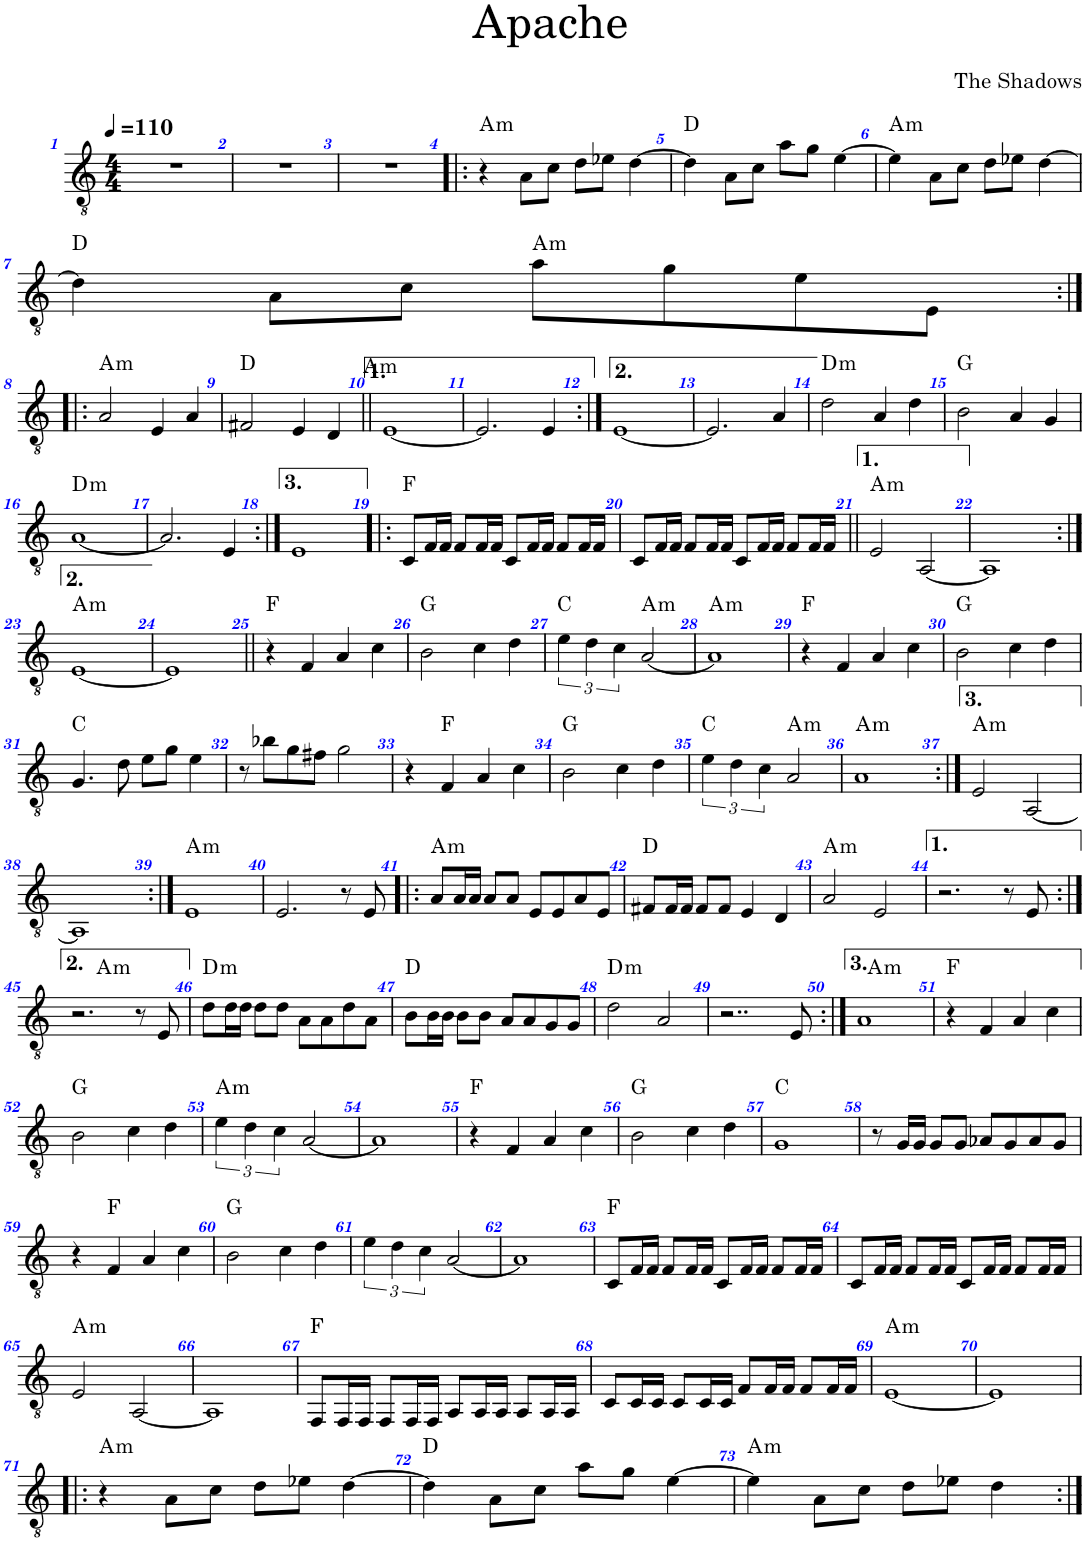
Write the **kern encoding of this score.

**kern	**kern	**kern	**kern	**kern	**kern	**harte
*part5	*part4	*part3	*part2	*part2	*part1	*part1
*staff6	*staff5	*staff4	*staff3	*staff2	*staff1	*
*I"Chitarra acustica	*I"Chitarra acustica	*I"Basso elettrico 5-corde	*I"Sintetizzatore archi, Apache	*	*I"Chitarra elettrica	*
*	*	*I'B. el.	*I'Sint.	*	*	*
*stria5	*stria5	*stria5	*stria5	*stria5	*	*
*clefGv2	*clefGv2	*clefF4	*clefG2	*clefG2	*clefGv2	*
*	*	*Trd7c12	*	*	*	*
*k[]	*k[]	*k[]	*k[]	*k[]	*k[]	*
*M4/4	*M4/4	*M4/4	*M4/4	*M4/4	*M4/4	*
*MM110	*MM110	*MM110	*MM110	*MM110	*MM110	*
=1	=1	=1	=1	=1	=1	=1
1r	1r	1r	1r	1r	1r	.
=2	=2	=2	=2	=2	=2	=2
1r	1r	1r	1r	1r	1r	.
=3	=3	=3	=3	=3	=3	=3
1r	1r	1r	1r	1r	1r	.
=4!|:	=4!|:	=4!|:	=4!|:	=4!|:	=4!|:	=4!|:
*^	*^	*	*	*^	*	*
*	*^	*	*	*	*	*	*	*	*
*	*	*^	*	*	*	*	*	*	*	*
!	!	!	!	!	!	!	!	!	!	!	!LO:H:kt=m
32r	64r	64r	1AA	1r	4r	8AA'/L	1A 1c 1e	[1a	2r	4r	A:min
.	128r	[32.E/KKL	.	.	.	.	.	.	.	.	.
.	[128A/KKKLL	.	.	.	.	.	.	.	.	.	.
[16.c [16.e	16.A/JJ_	.	.	.	.	.	.	.	.	.	.
.	.	8.E/J_	.	.	.	.	.	.	.	.	.
4.c_ 4.e_	4.A_	.	.	.	.	8AA'/J	.	.	.	.	.
.	.	2E_	.	.	8A\L	8AA'/L	.	.	.	8A\L	.
.	.	.	.	.	8c\J	8AA'/J	.	.	.	8c\J	.
4.c_ 4.e_	4.A_	.	.	.	[2d	8AA'/L	.	.	4r	8d\L	.
.	.	.	.	.	.	8AA'/J	.	.	.	8e-X\J	.
.	.	8.E]	.	.	.	8AA'/L	.	.	8r	[4d\	.
16c] 16e]	16A]	.	.	.	.	8AA'/J	.	.	16r	.	.
16r	16r	16r	.	.	.	.	.	.	[16D	.	.
=5	=5	=5	=5	=5	=5	=5	=5	=5	=5	=5	=5
*	*	*	*	*	*	*	*^	*	*	*	*
32r	32r	64r	1D	1r	4d]	8D'\L	1f#X	128r	1a_	1D]	4d\]	D:maj
.	.	.	.	.	.	.	.	[64.d/KKLL	.	.	.	.
.	.	[32.A/KKL	.	.	.	.	.	.	.	.	.	.
128r	[16.d	.	.	.	.	.	.	16.d/JJ_	.	.	.	.
[64.f#X\KKKL	.	.	.	.	.	.	.	.	.	.	.	.
8.f#\J_	.	8.A/J_	.	.	.	.	.	.	.	.	.	.
.	4.d_	.	.	.	.	8D'\J	.	4.d_	.	.	.	.
2f#_	.	2A_	.	.	8A\L	8D'\L	.	.	.	.	8A\L	.
.	.	.	.	.	8c\J	8D'\J	.	.	.	.	8c\J	.
.	4.d_	.	.	.	8a\L	8D'\L	.	4.d_	.	.	8a\L	.
.	.	.	.	.	8g\J	8D'\J	.	.	.	.	8g\J	.
8.f#]	.	8.A]	.	.	[4e	8D'\L	.	.	.	.	[4e\	.
.	16d]	.	.	.	.	8D'\J	.	16d]	.	.	.	.
16r	16r	16r	.	.	.	.	.	16r	.	.	.	.
=6	=6	=6	=6	=6	=6	=6	=6	=6	=6	=6	=6	=6
!	!	!	!	!	!	!	!	!	!	!	!	!LO:H:kt=m
*	*	*	*	*	*	*	*v	*v	*	*	*	*
32r	32r	64r	1AA	1r	4e]	8AA'/L	1A	1a_	1c 1e	4e\]	A:min
.	.	[32.E/KKL	.	.	.	.	.	.	.	.	.
[32A\KKL	[16.c	.	.	.	.	.	.	.	.	.	.
8.A_\ [8.e\J	.	8.E/J_	.	.	.	.	.	.	.	.	.
.	4.c_	.	.	.	.	8AA'/J	.	.	.	.	.
2A_ 2e_	.	2.E]	.	.	8A\L	8AA'/L	.	.	.	8A\L	.
.	.	.	.	.	8c\J	8AA'/J	.	.	.	8c\J	.
.	4.c_	.	.	.	[2d	8AA'/L	.	.	.	8d\L	.
.	.	.	.	.	.	8AA'/J	.	.	.	8e-X\J	.
8.A_/ 8.e]/L	.	.	.	.	.	8AA'/L	.	.	.	[4d\	.
.	16c]	.	.	.	.	8AA'/J	.	.	.	.	.
16A/Jk]	16r	.	.	.	.	.	.	.	.	.	.
*	*	*v	*v	*	*	*	*	*	*	*	*
!!LO:LB:g=z
=7	=7	=7	=7	=7	=7	=7	=7	=7	=7	=7
64r	64r	1D 1A	2r	4d]	8D'\L	1D 1f#X	1a]	1d	4d\]	D:maj
128r	[32.d\KKL	.	.	.	.	.	.	.	.	.
[128f#X\KKKLL	.	.	.	.	.	.	.	.	.	.
16.f#\JJ_	.	.	.	.	.	.	.	.	.	.
.	8.d\J_	.	.	.	.	.	.	.	.	.
4.f#_	.	.	.	.	8D'\J	.	.	.	.	.
.	2d_	.	.	8A\L	8D'\L	.	.	.	8A\L	.
.	.	.	.	8c\J	8D'\J	.	.	.	8c\J	.
!	!	!	!	!	!	!	!	!	!	!LO:H:kt=m
4.f#_	.	.	4r	8a\L	8D'\L	.	.	.	8a\L	A:min
.	.	.	.	8g\J	8D'\J	.	.	.	8g\	.
.	8.d]	.	4e	8r	8D'\L	.	.	.	8e\	.
16f#]	.	.	.	8E	8D'\J	.	.	.	8E\J	.
16r	16r	.	.	.	.	.	.	.	.	.
*	*v	*v	*	*	*	*	*v	*v	*	*
*	*	*v	*v	*	*	*	*	*
!!LO:LB:g=z
=8:|!|:	=8:|!|:	=8:|!|:	=8:|!|:	=8:|!|:	=8:|!|:	=8:|!|:	=8:|!|:
!	!	!	!	!	!	!	!LO:H:kt=m
64r	4E' 4A' 4c'	2A	4A	1A 1e	1c 1a	2A/	A:min
[32.e\KLL	.	.	.	.	.	.	.
16e\J]	.	.	.	.	.	.	.
16E\ 16A\ 16c\ 16e\L	.	.	.	.	.	.	.
16E\ 16A\ 16c\ 16e\JJ	.	.	.	.	.	.	.
8E/ 8A/ 8c/ 8e/L	4r	.	8r	.	.	.	.
[8E/ [8A/ [8c/ [8e/J	.	.	8A	.	.	.	.
8E] 8A] 8c] 8e]	2r	4E	4E	.	.	4E/	.
4E 4A 4c 4e	.	.	.	.	.	.	.
.	.	4A	4A	.	.	4A/	.
8E 8A 8c 8e	.	.	.	.	.	.	.
=9	=9	=9	=9	=9	=9	=9	=9
*	*	*	*	*	*^	*	*
64r	4A' 4d'	2F#X	2D	1D	1f#X 1a	128r	2F#X/	D:maj
.	.	.	.	.	.	[64.d/KKLL	.	.
[32.f#X\KLL	.	.	.	.	.	.	.	.
.	.	.	.	.	.	16.d/JJ_	.	.
16f#\J]	.	.	.	.	.	.	.	.
16A\ 16d\ 16f#\L	.	.	.	.	.	4.d_	.	.
16A\ 16d\ 16f#\JJ	.	.	.	.	.	.	.	.
8A\ 8d\ 8f#\L	4r	.	.	.	.	.	.	.
[8A\ [8d\ [8f#\J	.	.	.	.	.	.	.	.
8A] 8d] 8f#]	2r	4E	4c	.	.	2d]	4E/	.
4A 4d 4f#	.	.	.	.	.	.	.	.
.	.	4D	4B	.	.	.	4D/	.
8A 8d 8f#	.	.	.	.	.	.	.	.
*v	*v	*	*	*	*v	*v	*	*
=10||	=10||	=10||	=10||	=10||	=10||	=10||
!	!	!	!	!	!	!LO:H:kt=m
8E/ 8A/ 8c/ 8e/L	[1E	4.A	[1A [1c [1e	[1a	[1E	A:min
16E/ 16A/ 16c/ 16e/L	.	.	.	.	.	.
16E/ 16A/ 16c/ 16e/JJ	.	.	.	.	.	.
8E/ 8A/ 8c/ 8e/L	.	.	.	.	.	.
[8E/ [8A/ [8c/ [8e/J	.	8A	.	.	.	.
8E] 8A] 8c] 8e]	.	4E	.	.	.	.
4E 4A 4c 4e	.	.	.	.	.	.
.	.	4C	.	.	.	.
8E 8A 8c 8e	.	.	.	.	.	.
=11	=11	=11	=11	=11	=11	=11
8E/ 8A/ 8c/ 8e/L	2.E]	2AA	1A] 1c] 1e]	1a]	2.E/]	.
16E/ 16A/ 16c/ 16e/L	.	.	.	.	.	.
16E/ 16A/ 16c/ 16e/JJ	.	.	.	.	.	.
8E/ 8A/ 8c/ 8e/L	.	.	.	.	.	.
[8E/ [8A/ [8c/ [8e/J	.	.	.	.	.	.
8E] 8A] 8c] 8e]	.	4C	.	.	.	.
4E 4A 4c 4e	.	.	.	.	.	.
.	4E	4E	.	.	4E/	.
8E 8A 8c 8e	.	.	.	.	.	.
=12:|!	=12:|!	=12:|!	=12:|!	=12:|!	=12:|!	=12:|!
8A\ 8c\ 8e\L	[1E	4.A	[1A [1c [1e	[1a	[1E	.
16A\ 16c\ 16e\L	.	.	.	.	.	.
16A\ 16c\ 16e\JJ	.	.	.	.	.	.
8A\ 8c\ 8e\L	.	.	.	.	.	.
[8A\ [8c\ [8e\J	.	8A	.	.	.	.
8A] 8c] 8e]	.	4E	.	.	.	.
4A 4c 4e	.	.	.	.	.	.
.	.	4C	.	.	.	.
8A 8c 8e	.	.	.	.	.	.
=13	=13	=13	=13	=13	=13	=13
8A\ 8c\ 8e\L	2.E]	2AA	1A] 1c] 1e]	1a]	2.E/]	.
16A\ 16c\ 16e\L	.	.	.	.	.	.
16A\ 16c\ 16e\JJ	.	.	.	.	.	.
8A\ 8c\ 8e\L	.	.	.	.	.	.
[8A\ [8c\ [8e\J	.	.	.	.	.	.
8A] 8c] 8e]	.	4C	.	.	.	.
4A 4c 4e	.	.	.	.	.	.
.	4A	4E	.	.	4A/	.
8A 8c 8e	.	.	.	.	.	.
=14	=14	=14	=14	=14	=14	=14
!	!	!	!	!	!	!LO:H:kt=m
8A\ 8d\ 8f\L	2d	4.D	1d 1f	1a	2d\	D:min
16A\ 16d\ 16f\L	.	.	.	.	.	.
16A\ 16d\ 16f\JJ	.	.	.	.	.	.
8A\ 8d\ 8f\L	.	.	.	.	.	.
[8A\ [8d\ [8f\J	.	8D	.	.	.	.
8A] 8d] 8f]	4A	4F	.	.	4A/	.
4A 4d 4f	.	.	.	.	.	.
.	4d	4E	.	.	4d\	.
8A 8d 8f	.	.	.	.	.	.
=15	=15	=15	=15	=15	=15	=15
*^	*	*	*	*	*	*
8B\ 8d\ 8g\L	4r	2B	2GG	1G	1g 1b	2B\	G:maj
16B\ 16d\ 16g\L	.	.	.	.	.	.	.
16B\ 16d\ 16g\JJ	.	.	.	.	.	.	.
8B\ 8d\ 8g\L	8r	.	.	.	.	.	.
[8g\J	[8B [8d	.	.	.	.	.	.
8g]	16B] 16d]	4A	4C	.	.	4A/	.
.	16r	.	.	.	.	.	.
4B 4d 4g	8r	.	.	.	.	.	.
.	4r	4G	4BB	.	.	4G/	.
8B 8d 8g	.	.	.	.	.	.	.
*v	*v	*	*	*	*	*	*
!!LO:LB:g=z
=16	=16	=16	=16	=16	=16	=16
!	!	!	!	!	!	!LO:H:kt=m
8A\ 8d\ 8f\L	[1A	4D	[1D [1a	[1d [1f	[1A	D:min
16A\ 16d\ 16f\L	.	.	.	.	.	.
16A\ 16d\ 16f\JJ	.	.	.	.	.	.
8A\ 8d\ 8f\L	.	8r	.	.	.	.
[8A\ [8d\ [8f\J	.	8D	.	.	.	.
8A] 8d] 8f]	.	4F	.	.	.	.
4A 4d 4f	.	.	.	.	.	.
.	.	4E	.	.	.	.
8A 8d 8f	.	.	.	.	.	.
=17	=17	=17	=17	=17	=17	=17
8A\ 8d\ 8f\L	2.A]	2D	1D] 1a]	1d] 1f]	2.A/]	.
16A\ 16d\ 16f\L	.	.	.	.	.	.
16A\ 16d\ 16f\JJ	.	.	.	.	.	.
8A\ 8d\ 8f\L	.	.	.	.	.	.
[8A\ [8d\ [8f\J	.	.	.	.	.	.
8A] 8d] 8f]	.	4F	.	.	.	.
4A 4d 4f	.	.	.	.	.	.
.	4E	4E	.	.	4E/	.
8A 8d 8f	.	.	.	.	.	.
=18:|!	=18:|!	=18:|!	=18:|!	=18:|!	=18:|!	=18:|!
*	*	*	*	*^	*	*
8A\ 8c\ 8e\L	1E	2AA	1A	1e 1a	1c	1E	.
16A\ 16c\ 16e\L	.	.	.	.	.	.	.
16A\ 16c\ 16e\JJ	.	.	.	.	.	.	.
8A\ 8c\ 8e\L	.	.	.	.	.	.	.
[8A\ [8c\ [8e\J	.	.	.	.	.	.	.
8A] 8c] 8e]	.	4C	.	.	.	.	.
4A 4c 4e	.	.	.	.	.	.	.
.	.	4E	.	.	.	.	.
8A 8c 8e	.	.	.	.	.	.	.
*	*	*	*	*v	*v	*	*
=19!|:	=19!|:	=19!|:	=19!|:	=19!|:	=19!|:	=19!|:
*	*^	*	*	*	*	*
8F\ 8A\ 8c\ 8f\L	8r	4C	4C	[1A [1c	[1f	8C/L	F:maj
16F\ 16A\ 16c\ 16f\L	16F'/LL	.	.	.	.	16F/L	.
16F\ 16A\ 16c\ 16f\JJ	16F'/JJ	.	.	.	.	16F/JJ	.
8F\ 8A\ 8c\ 8f\L	8F'/L	4r	4F	.	.	8F/L	.
16F\ 16A\ 16c\ 16f\L	16F/L	.	.	.	.	16F/L	.
16F\ 16A\ 16c\ 16f\JJ	16F/JJ	.	.	.	.	16F/JJ	.
8F\ 8A\ 8c\ 8f\L	8r	2C	4C	.	.	8C/L	.
16F\ 16A\ 16c\ 16f\L	16F'/LL	.	.	.	.	16F/L	.
16F\ 16A\ 16c\ 16f\JJ	16F'/JJ	.	.	.	.	16F/JJ	.
8F\ 8A\ 8c\ 8f\L	8F'/L	.	4F	.	.	8F/L	.
16F\ 16A\ 16c\ 16f\L	16F'/L	.	.	.	.	16F/L	.
16F\ 16A\ 16c\ 16f\JJ	16F/JJ	.	.	.	.	16F/JJ	.
=20	=20	=20	=20	=20	=20	=20	=20
8F\ 8A\ 8c\ 8f\L	8r	2C	4C	1A] 1c]	1f]	8C/L	.
16F\ 16A\ 16c\ 16f\L	16F'/LL	.	.	.	.	16F/L	.
16F\ 16A\ 16c\ 16f\JJ	16F'/JJ	.	.	.	.	16F/JJ	.
8F\ 8A\ 8c\ 8f\L	8F'/L	.	4F	.	.	8F/L	.
16F\ 16A\ 16c\ 16f\L	16F'/L	.	.	.	.	16F/L	.
16F\ 16A\ 16c\ 16f\JJ	16F'/JJ	.	.	.	.	16F/JJ	.
8F\ 8A\ 8c\ 8f\L	8r	4C	4C	.	.	8C/L	.
16F\ 16A\ 16c\ 16f\L	16F'/LL	.	.	.	.	16F/L	.
16F\ 16A\ 16c\ 16f\JJ	16F'/JJ	.	.	.	.	16F/JJ	.
8F\ 8A\ 8c\ 8f\L	8F'/L	4r	4F	.	.	8F/L	.
8F\ 8A\ 8c\ 8f\J	8F'/J	.	.	.	.	16F/L	.
.	.	.	.	.	.	16F/JJ	.
*	*v	*v	*	*	*	*	*
=21||	=21||	=21||	=21||	=21||	=21||	=21||
*Xbrackettup	*	*	*	*	*	*
*^	*	*	*	*	*	*
*	*^	*	*	*	*	*	*
!	!	!	!	!	!	!	!	!LO:H:kt=m
[20E/LL	4r	2AA	[1E	2AA	[1c	[1A [1e	2E/	A:min
20E_/ [20A/	.	.	.	.	.	.	.	.
20E_/ 20A_/ [20c/J	.	.	.	.	.	.	.	.
10.E_/ 10.A_/ 10.c_/ 10.e/J	.	.	.	.	.	.	.	.
.	8r	.	.	.	.	.	.	.
[20AA/ 20E]/ 20A]/ 20c]/LL	.	.	.	.	.	.	.	.
20AA_/ [20E/J	.	.	.	.	.	.	.	.
.	[8A	.	.	.	.	.	.	.
20AA_/ 20E_/ [20c/L	.	.	.	.	.	.	.	.
20AA_/ 20E_/ 20c_/ [20e/JJ	.	.	.	.	.	.	.	.
8AA_/ 8E]/ 8c_/ 8e_/L	8.A]	8r	.	2A	.	.	[2AA/	.
8AA]/ 8c]/ 8e]/J	.	4.AA 4.E	.	.	.	.	.	.
.	16r	.	.	.	.	.	.	.
4A 4e	4r	.	.	.	.	.	.	.
=22	=22	=22	=22	=22	=22	=22	=22	=22
*	*	*^	*	*	*	*	*	*
4r	6A' 6c' 6e'	8r	2AA 2E	1E]	4AA	1c]	1A] 1e]	1AA]	.
.	.	4A 4c 4e	.	.	.	.	.	.	.
.	6r	.	.	.	.	.	.	.	.
8r	.	.	.	.	4C	.	.	.	.
.	[6A	.	.	.	.	.	.	.	.
[8c	.	64r	.	.	.	.	.	.	.
.	.	[32.e\KLL	.	.	.	.	.	.	.
.	.	16e\JJ_	.	.	.	.	.	.	.
4.c]	4.A]	4e_	8r	.	4E	.	.	.	.
.	.	.	4.AA	.	.	.	.	.	.
.	.	[8.E/ 8.e]/L	.	.	4A	.	.	.	.
8r	8A 8c	.	.	.	.	.	.	.	.
.	.	16E/Jk]	.	.	.	.	.	.	.
*	*	*v	*v	*	*	*	*	*	*
!!LO:LB:g=z
=23:|!	=23:|!	=23:|!	=23:|!	=23:|!	=23:|!	=23:|!	=23:|!	=23:|!
!	!	!	!	!	!	!	!	!LO:H:kt=m
[20E/LL	4r	2AA	[1E	2AA	[1A [1c	[1e	[1E	A:min
20E_/ [20A/	.	.	.	.	.	.	.	.
20E_/ 20A_/ [20c/J	.	.	.	.	.	.	.	.
10.E_/ 10.A_/ 10.c_/ 10.e/J	.	.	.	.	.	.	.	.
.	8r	.	.	.	.	.	.	.
[20AA/ 20E]/ 20A]/ 20c]/LL	.	.	.	.	.	.	.	.
20AA_/ [20E/J	.	.	.	.	.	.	.	.
.	[8A	.	.	.	.	.	.	.
20AA_/ 20E_/ [20c/L	.	.	.	.	.	.	.	.
20AA_/ 20E_/ 20c_/ [20e/JJ	.	.	.	.	.	.	.	.
8AA_/ 8E]/ 8c_/ 8e_/L	8.A]	8r	.	2A	.	.	.	.
8AA]/ 8c]/ 8e]/J	.	4.AA 4.E	.	.	.	.	.	.
.	16r	.	.	.	.	.	.	.
4A 4e	4r	.	.	.	.	.	.	.
=24	=24	=24	=24	=24	=24	=24	=24	=24
*	*	*^	*	*	*	*	*	*
6A' 6c' 6e'	4r	8r	2AA 2E	1E]	4AA	1A] 1c]	1e]	1E]	.
.	.	4A 4c 4e	.	.	.	.	.	.	.
6r	.	.	.	.	.	.	.	.	.
.	8r	.	.	.	4C	.	.	.	.
[6A	.	.	.	.	.	.	.	.	.
.	[8c	64r	.	.	.	.	.	.	.
.	.	[32.e\KLL	.	.	.	.	.	.	.
.	.	16e\JJ_	.	.	.	.	.	.	.
2A]	4.c_	8e_	2r	.	4E	.	.	.	.
.	.	[4AA 4e_	.	.	.	.	.	.	.
.	.	.	.	.	4A	.	.	.	.
.	16c]	16AA_/ 16e]/LL	.	.	.	.	.	.	.
.	16r	16AA/JJ]	.	.	.	.	.	.	.
*	*	*v	*v	*	*	*	*	*	*
=25||	=25||	=25||	=25||	=25||	=25||	=25||	=25||	=25||
4r	16A\ 16c\ 16f\KL	4r	4r	4.FF	1FF 1A	1c 1f	4r	F:maj
.	8A\ 8c\ 8f\	.	.	.	.	.	.	.
.	16A\ 16c\ 16f\Jk	.	.	.	.	.	.	.
8.c'\ 8.f'\L	6A	8r	4F	.	.	.	4F/	.
.	.	[8A	.	8FF	.	.	.	.
.	[12c	.	.	.	.	.	.	.
[16f\Jk	.	.	.	.	.	.	.	.
4f]	4c]	8A]	4A	4AA	.	.	4A/	.
.	.	8r	.	.	.	.	.	.
4r	4A 4c 4f	4r	4c	4C	.	.	4c\	.
=26	=26	=26	=26	=26	=26	=26	=26	=26
*	*	*	*	*	*	*^	*	*
10B' 10d' 10g'	16r	4r	2B	4.GG	1GG 1B	[1g	1d	2B\	G:maj
.	8.B' 8.d' 8.g'	.	.	.	.	.	.	.	.
10r	.	.	.	.	.	.	.	.	.
20B 20d 20g	.	.	.	.	.	.	.	.	.
20r	8.B'\ 8.d'\ 8.g'\L	8r	.	.	.	.	.	.	.
10r	.	.	.	.	.	.	.	.	.
.	.	[8B	.	8GG	.	.	.	.	.
[10d	.	.	.	.	.	.	.	.	.
.	[16g\Jk	.	.	.	.	.	.	.	.
8d]	4g]	8B]	4c	4BB	.	.	.	4c\	.
8r	.	8r	.	.	.	.	.	.	.
4B 4d 4g	4r	4r	4d	4D	.	.	.	4d\	.
=27	=27	=27	=27	=27	=27	=27	=27	=27	=27
*	*	*^	*^	*	*	*	*	*	*
*	*	*	*	*	*^	*	*	*	*	*	*
4c' 4e'	128r	6r	2G	[1e	8r	4r	4.C	2C	2g]	2c 2e	6e\	C:maj
.	[64.C/KKLL	.	.	.	.	.	.	.	.	.	.	.
.	16.C/JJ]	.	.	.	.	.	.	.	.	.	.	.
.	16r	.	.	.	16r	.	.	.	.	.	.	.
.	.	[24C/LL	.	.	.	.	.	.	.	.	6d\	.
.	[16e	.	.	.	[16d	.	.	.	.	.	.	.
.	.	24C_/ [24c/JJ	.	.	.	.	.	.	.	.	.	.
4r	8e]	8C]/ 8c]/L	.	.	8d]	8r	.	.	.	.	.	.
.	.	.	.	.	.	.	.	.	.	.	6c\	.
.	8r	8C'/ 8G'/ 8c'/ 8e'/J	.	.	8r	[8c	8C	.	.	.	.	.
!	!	!	!	!	!	!	!	!	!	!	!	!LO:H:kt=m
2r	4e	2AA 2A 2c	2r	.	16r	2c_	4AA	[2AA	2r	[2A [2c [2e	[2A/	A:min
.	.	.	.	.	[8.A	.	.	.	.	.	.	.
.	4r	.	.	.	4A_	.	4E	.	.	.	.	.
*	*v	*v	*v	*	*	*	*	*	*	*	*	*
=28	=28	=28	=28	=28	=28	=28	=28	=28	=28	=28
!	!	!	!	!	!	!	!	!	!	!LO:H:kt=m
4A' 4e'	7AA/ 7c/L	1e]	1A]	1c]	4.AA	1AA]	1r	1A] 1c] 1e]	1A]	A:min
.	[28A/LL	.	.	.	.	.	.	.	.	.
.	[28AA/ 28A_/J	.	.	.	.	.	.	.	.	.
.	14AA_/ 14A_/ [14c/JJ	.	.	.	.	.	.	.	.	.
4r	.	.	.	.	.	.	.	.	.	.
.	14AA_/ 14A]/ 14c]/ 14e/LL	.	.	.	.	.	.	.	.	.
.	28AA]/ [28A/ [28c/ [28e/Jk	.	.	.	.	.	.	.	.	.
.	.	.	.	.	8AA	.	.	.	.	.
.	14A_/ 14c_/ 14e_/L	.	.	.	.	.	.	.	.	.
.	[28AA/ 28A_/ 28c_/ 28e_/JJk	.	.	.	.	.	.	.	.	.
4r	8AA]/ 8A]/ 8c]/ 8e]/L	.	.	.	4C	.	.	.	.	.
.	8AA/J	.	.	.	.	.	.	.	.	.
4c 4e	8A/L	.	.	.	4E	.	.	.	.	.
.	8AA/J	.	.	.	.	.	.	.	.	.
*	*	*v	*v	*v	*	*	*v	*v	*	*
=29	=29	=29	=29	=29	=29	=29	=29
*	*^	*	*	*	*	*	*
4r	16A\ 16c\ 16f\KL	4r	4r	4.FF	1FF	1A 1c 1f	4r	F:maj
.	8A\ 8c\ 8f\	.	.	.	.	.	.	.
.	16A\ 16c\ 16f\Jk	.	.	.	.	.	.	.
8.c'\ 8.f'\L	6A	8r	4F	.	.	.	4F/	.
.	.	[8A	.	8FF	.	.	.	.
.	[12c	.	.	.	.	.	.	.
[16f\Jk	.	.	.	.	.	.	.	.
4f]	4c]	8.A]	4A	4AA	.	.	4A/	.
.	.	16r	.	.	.	.	.	.
4r	4A 4c 4f	4r	4c	4C	.	.	4c\	.
*	*v	*v	*	*	*	*	*	*
=30	=30	=30	=30	=30	=30	=30	=30
*	*	*	*	*	*^	*	*
16B\ 16d\ 16g\KL	4r	2B	4.GG	1GG	[1g	1B 1d	2B\	G:maj
8B\ 8d\ 8g\	.	.	.	.	.	.	.	.
16B\ 16d\ 16g\Jk	.	.	.	.	.	.	.	.
6B	8d\ 8g\L	.	.	.	.	.	.	.
.	[8B\J	.	8GG	.	.	.	.	.
[24d\LL	.	.	.	.	.	.	.	.
24d_\ [24g\JJ	.	.	.	.	.	.	.	.
8d]\ 8g_\L	8B]	4c	4BB	.	.	.	4c\	.
8g\J]	8r	.	.	.	.	.	.	.
4B 4d 4g	4r	4d	4D	.	.	.	4d\	.
!!LO:LB:g=z
=31	=31	=31	=31	=31	=31	=31	=31	=31
*	*^	*^	*	*	*	*	*	*
4r	16G\ 16c\ 16e\KL	4r	2r	4.G	4.GG	1C	1g]	1c 1e	4.G/	C:maj
.	8G\ 8c\ 8e\	.	.	.	.	.	.	.	.	.
.	16G\ 16c\ 16e\Jk	.	.	.	.	.	.	.	.	.
8.c'\ 8.e'\L	6G	8r	.	.	.	.	.	.	.	.
.	.	[8G	.	[8d	8C	.	.	.	8d\	.
.	[12c	.	.	.	.	.	.	.	.	.
[16e\Jk	.	.	.	.	.	.	.	.	.	.
4e]	4c]	8G]	8r	8d]	4G	.	.	.	8e\L	.
.	.	8r	4.f	8r	.	.	.	.	8g\J	.
4r	4G 4c 4e	4r	.	4d	4E	.	.	.	4e\	.
*	*v	*v	*	*	*	*	*v	*v	*	*
=32	=32	=32	=32	=32	=32	=32	=32	=32
16G\ 16B-X\ 16e\KL	4r	4r	8r	4C	1C	1B-X 1e 1g	8r	.
8G\ 8B-\ 8e\	.	.	.	.	.	.	.	.
.	.	.	4.f'	.	.	.	8b-X\L	.
16G\ 16B-\ 16e\Jk	.	.	.	.	.	.	.	.
6G	8B-/ 8e/L	8r	.	8r	.	.	8g\	.
.	[8G/J	[8g#X	.	8C	.	.	8f#X\J	.
[24B-\LL	.	.	.	.	.	.	.	.
24B-_\ [24e\JJ	.	.	.	.	.	.	.	.
4B-] 4e]	8G]	4g#]	4f	4E	.	.	2g\	.
.	8r	.	.	.	.	.	.	.
4G 4B- 4e	4r	4r	4r	4G	.	.	.	.
*	*	*v	*v	*	*	*	*	*
=33	=33	=33	=33	=33	=33	=33	=33
*	*^	*	*	*	*	*	*
4r	16A\ 16c\ 16f\KL	4r	4r	4.FF	1FF 1c	[2.A [2.f	4r	.
.	8A\ 8c\ 8f\	.	.	.	.	.	.	.
.	16A\ 16c\ 16f\Jk	.	.	.	.	.	.	.
8.c'\ 8.f'\L	6A	8r	4F	.	.	.	4F/	F:maj
.	.	[8A	.	8FF	.	.	.	.
.	[12c	.	.	.	.	.	.	.
[16f\Jk	.	.	.	.	.	.	.	.
4f]	4c]	8A]	4A	4AA	.	.	4A/	.
.	.	8r	.	.	.	.	.	.
4r	4A 4c 4f	4r	4c	4C	.	8.A]/ 8.f]/L	4c\	.
.	.	.	.	.	.	[16GG/ [16d/Jk	.	.
=34	=34	=34	=34	=34	=34	=34	=34	=34
*	*	*	*	*	*^	*	*	*
10B' 10d' 10g'	16r	4r	2B	4.GG	[1g	1B	1GG] 1d]	2B\	G:maj
.	8.B' 8.d' 8.g'	.	.	.	.	.	.	.	.
10r	.	.	.	.	.	.	.	.	.
20B 20d 20g	.	.	.	.	.	.	.	.	.
20r	8.B'\ 8.d'\ 8.g'\L	8r	.	.	.	.	.	.	.
10r	.	.	.	.	.	.	.	.	.
.	.	[8B	.	8GG	.	.	.	.	.
[10d	.	.	.	.	.	.	.	.	.
.	[16g\Jk	.	.	.	.	.	.	.	.
8d]	4g]	8B]	4c	4BB	.	.	.	4c\	.
8r	.	8r	.	.	.	.	.	.	.
4B 4d 4g	4r	4r	4d	4D	.	.	.	4d\	.
=35	=35	=35	=35	=35	=35	=35	=35	=35	=35
*	*	*	*^	*	*	*	*	*	*
*	*	*	*	*^	*	*	*	*	*	*
4c' 4e'	6G	128r	[1e	8r	4r	4.C	2g]	2C	2c 2e	6e\	C:maj
.	.	[64.C/KKLL	.	.	.	.	.	.	.	.	.
.	.	16.C/JJ]	.	.	.	.	.	.	.	.	.
.	.	16r	.	16r	.	.	.	.	.	.	.
.	[24C/LL	.	.	.	.	.	.	.	.	6d\	.
.	.	[16e	.	[16d	.	.	.	.	.	.	.
.	24C_/ [24c/JJ	.	.	.	.	.	.	.	.	.	.
4r	8C]/ 8c]/L	8e]	.	8d]	8r	.	.	.	.	.	.
.	.	.	.	.	.	.	.	.	.	6c\	.
.	8C/ 8G/ 8c/ 8e/J	8r	.	8r	[8c	8C	.	.	.	.	.
*	*	*	*	*	*	*	*	*	*clefG2	*	*
!	!	!	!	!	!	!	!	!	!	!	!LO:H:kt=m
2r	2AA 2A 2c 2e	2r	.	16r	2c_	4AA	2r	[2AA	[2A [2c [2e	2A/	A:min
.	.	.	.	[8.A	.	.	.	.	.	.	.
.	.	.	.	4A_	.	4E	.	.	.	.	.
*	*v	*v	*	*	*	*	*	*	*	*	*
=36	=36	=36	=36	=36	=36	=36	=36	=36	=36	=36
!	!	!	!	!	!	!	!	!	!	!LO:H:kt=m
2r	7AA/ 7A/ 7c/ 7e/L	1e]	1A]	1c]	4.AA	1r	1AA]	1A] 1c] 1e]	1A	A:min
.	[28A/LL	.	.	.	.	.	.	.	.	.
.	[28AA/ 28A_/J	.	.	.	.	.	.	.	.	.
.	14AA_/ 14A_/ [14c/JJ	.	.	.	.	.	.	.	.	.
.	14AA_/ 14A]/ 14c]/ 14e/LL	.	.	.	.	.	.	.	.	.
.	28AA]/ [28A/ [28c/ [28e/Jk	.	.	.	.	.	.	.	.	.
.	.	.	.	.	8AA	.	.	.	.	.
.	14A_/ 14c_/ 14e_/L	.	.	.	.	.	.	.	.	.
.	[28AA/ 28A_/ 28c_/ 28e_/JJk	.	.	.	.	.	.	.	.	.
4r	8AA]/ 8A]/ 8c]/ 8e]/L	.	.	.	4C	.	.	.	.	.
.	8AA/J	.	.	.	.	.	.	.	.	.
4A 4c 4e	8r	.	.	.	4E	.	.	.	.	.
.	8AA	.	.	.	.	.	.	.	.	.
*	*	*v	*v	*v	*	*v	*v	*	*	*
=37:|!	=37:|!	=37:|!	=37:|!	=37:|!	=37:|!	=37:|!	=37:|!
*	*^	*	*	*	*	*	*
!	!	!	!	!	!	!	!	!LO:H:kt=m
[20E/LL	4r	2AA	[1E	2AA	[1c	[1A [1e	2E/	A:min
20E_/ [20A/	.	.	.	.	.	.	.	.
20E_/ 20A_/ [20c/J	.	.	.	.	.	.	.	.
10.E_/ 10.A_/ 10.c_/ 10.e/J	.	.	.	.	.	.	.	.
.	8r	.	.	.	.	.	.	.
[20AA/ 20E]/ 20A]/ 20c]/LL	.	.	.	.	.	.	.	.
20AA_/ [20E/J	.	.	.	.	.	.	.	.
.	[8A	.	.	.	.	.	.	.
20AA_/ 20E_/ [20c/L	.	.	.	.	.	.	.	.
20AA_/ 20E_/ 20c_/ [20e/JJ	.	.	.	.	.	.	.	.
8AA_/ 8E]/ 8c_/ 8e_/L	8.A]	8r	.	2A	.	.	[2AA/	.
8AA]/ 8c]/ 8e]/J	.	4.AA 4.E	.	.	.	.	.	.
.	16r	.	.	.	.	.	.	.
4A 4e	4r	.	.	.	.	.	.	.
!!LO:LB:g=z
=38	=38	=38	=38	=38	=38	=38	=38	=38
*	*	*^	*	*	*	*	*	*
4r	6A' 6c' 6e'	8r	2AA 2E	1E]	4AA	1c]	1A] 1e]	1AA]	.
.	.	4A 4c 4e	.	.	.	.	.	.	.
.	6r	.	.	.	.	.	.	.	.
8r	.	.	.	.	4C	.	.	.	.
.	[6A	.	.	.	.	.	.	.	.
[8c	.	64r	.	.	.	.	.	.	.
.	.	[32.e\KLL	.	.	.	.	.	.	.
.	.	16e\JJ_	.	.	.	.	.	.	.
4c]	4A]	8e_	4r	.	4E	.	.	.	.
.	.	[4AA 4e_	.	.	.	.	.	.	.
4r	8r	.	4E	.	4A	.	.	.	.
.	8A 8c	16AA_/ 16e]/LL	.	.	.	.	.	.	.
.	.	16AA/JJ]	.	.	.	.	.	.	.
*	*	*v	*v	*	*	*	*	*	*
=39:|!	=39:|!	=39:|!	=39:|!	=39:|!	=39:|!	=39:|!	=39:|!	=39:|!
!	!	!	!	!	!	!	!	!LO:H:kt=m
[20E/LL	4r	2AA	[1E	2AA	[1c	[1A [1e	1E	A:min
20E_/ [20A/	.	.	.	.	.	.	.	.
20E_/ 20A_/ [20c/J	.	.	.	.	.	.	.	.
10.E_/ 10.A_/ 10.c_/ 10.e/J	.	.	.	.	.	.	.	.
.	8r	.	.	.	.	.	.	.
[20AA/ 20E]/ 20A]/ 20c]/LL	.	.	.	.	.	.	.	.
20AA_/ [20E/J	.	.	.	.	.	.	.	.
.	[8A	.	.	.	.	.	.	.
20AA_/ 20E_/ [20c/L	.	.	.	.	.	.	.	.
20AA_/ 20E_/ 20c_/ [20e/JJ	.	.	.	.	.	.	.	.
8AA_/ 8E]/ 8c_/ 8e_/L	8.A]	8r	.	2A	.	.	.	.
8AA]/ 8c]/ 8e]/J	.	4.AA 4.E	.	.	.	.	.	.
.	16r	.	.	.	.	.	.	.
4A 4e	4r	.	.	.	.	.	.	.
=40	=40	=40	=40	=40	=40	=40	=40	=40
*	*	*^	*	*	*	*	*	*
6A' 6c' 6e'	4r	8r	2AA 2E	1E]	4AA	1c]	1A] 1e]	2.E/	.
.	.	4A 4c 4e	.	.	.	.	.	.	.
6r	.	.	.	.	.	.	.	.	.
.	8r	.	.	.	4C	.	.	.	.
[6A	.	.	.	.	.	.	.	.	.
.	[8c	64r	.	.	.	.	.	.	.
.	.	[32.e\KLL	.	.	.	.	.	.	.
.	.	16e\JJ_	.	.	.	.	.	.	.
2A]	4.c_	8e_	2r	.	4E	.	.	.	.
.	.	[4AA 4e_	.	.	.	.	.	.	.
.	.	.	.	.	4A	.	.	8r	.
.	16c]	16AA_/ 16e]/LL	.	.	.	.	.	8E/	.
.	16r	16AA/JJ]	.	.	.	.	.	.	.
*	*	*v	*v	*	*	*	*	*	*
=41!|:	=41!|:	=41!|:	=41!|:	=41!|:	=41!|:	=41!|:	=41!|:	=41!|:
!	!	!	!	!	!	!	!	!LO:H:kt=m
*v	*v	*v	*	*	*	*	*	*
4.E 4.A 4.c 4.e	8A'/L	4AA'	1c 1e	[1a	8A/L	A:min
.	16A/L	.	.	.	16A/L	.
.	16A'/JJ	.	.	.	16A/JJ	.
.	8A'/L	8r	.	.	8A/L	.
8E 8A 8c 8e	8A/J	8AA'	.	.	8A/J	.
4.E 4.A 4.c 4.e	4E	4AA'	.	.	8E/L	.
.	.	.	.	.	8E/	.
.	4A	8r	.	.	8A/	.
8E 8A 8c 8e	.	8AA'	.	.	8E/J	.
=42	=42	=42	=42	=42	=42	=42
*	*	*	*	*^	*	*
4.A 4.d 4.f#X	8F#X'/L	4D'	1d	1a_	1f#X	8F#X/L	D:maj
.	16F#/L	.	.	.	.	16F#/L	.
.	16F#/JJ	.	.	.	.	16F#/JJ	.
.	8F#'/L	8r	.	.	.	8F#/L	.
8A 8d 8f#	8F#/J	8D'	.	.	.	8F#/J	.
4.A 4.d 4.f#	4E	4D'	.	.	.	4E/	.
.	4D	8r	.	.	.	4D/	.
8A 8d 8f#	.	8D'	.	.	.	.	.
=43	=43	=43	=43	=43	=43	=43	=43
!	!	!	!	!	!	!	!LO:H:kt=m
4.E 4.A 4.c 4.e	2A	4AA'	[1c	1a_	[1e	2A/	A:min
.	.	8r	.	.	.	.	.
8E 8A 8c 8e	.	8AA'	.	.	.	.	.
4.E 4.A 4.c 4.e	[2E	4AA'	.	.	.	2E/	.
.	.	8r	.	.	.	.	.
8E 8A 8c 8e	.	8AA'	.	.	.	.	.
=44	=44	=44	=44	=44	=44	=44	=44
4.E 4.A 4.c 4.e	2.E]	4AA'	1c]	1a]	1e]	2.r	.
.	.	8r	.	.	.	.	.
8E 8A 8c 8e	.	8AA'	.	.	.	.	.
4.E 4.A 4.c 4.e	.	4AA'	.	.	.	.	.
.	8r	8r	.	.	.	8r	.
8E 8A 8c 8e	8E	8AA'	.	.	.	8E/	.
*	*	*	*	*v	*v	*	*
!!LO:LB:g=z
=45:|!	=45:|!	=45:|!	=45:|!	=45:|!	=45:|!	=45:|!
!	!	!	!	!	!	!LO:H:kt=m
8D/ 8A/ 8d/ 8f/L	[2.A	2D	1f	1d 1a	2.r	A:min
16D/ 16A/ 16d/ 16f/L	.	.	.	.	.	.
16D/ 16A/ 16d/ 16f/JJ	.	.	.	.	.	.
8D/ 8A/ 8d/ 8f/L	.	.	.	.	.	.
[8D/ [8A/ [8d/ [8f/J	.	.	.	.	.	.
8D] 8A] 8d] 8f]	.	4F	.	.	.	.
4D 4A 4d 4f	.	.	.	.	.	.
.	16A]	8E/L	.	.	8r	.
.	16r	.	.	.	.	.
8D 8A 8d 8f	8E	8AA/J	.	.	8E/	.
=46	=46	=46	=46	=46	=46	=46
!	!	!	!	!	!	!LO:H:kt=m
4.E 4.A 4.c 4.e	8A'/L	4AA'	1c 1e	[1a	8d\L	D:min
.	16A/L	.	.	.	16d\L	.
.	16A/JJ	.	.	.	16d\JJ	.
.	8A'/L	8r	.	.	8d\L	.
8E 8A 8c 8e	8A/J	8AA'	.	.	8d\J	.
4.E 4.A 4.c 4.e	4E	4AA'	.	.	8A\L	.
.	.	.	.	.	8A\	.
.	4A	8r	.	.	8d\	.
8E 8A 8c 8e	.	8AA'	.	.	8A\J	.
=47	=47	=47	=47	=47	=47	=47
*	*	*	*	*^	*	*
4.D 4.A 4.d 4.f#X	8F#X'/L	4D'	1d	1a_	1f#X	8B\L	D:maj
.	16F#/L	.	.	.	.	16B\L	.
.	16F#'/JJ	.	.	.	.	16B\JJ	.
.	8F#'/L	8r	.	.	.	8B\L	.
8D 8A 8d 8f#	8F#/J	8D'	.	.	.	8B\J	.
4.D 4.A 4.d 4.f#	4E	4D'	.	.	.	8A/L	.
.	.	.	.	.	.	8A/	.
.	4D	8r	.	.	.	8G/	.
8D 8A 8d 8f#	.	8D'	.	.	.	8G/J	.
=48	=48	=48	=48	=48	=48	=48	=48
!	!	!	!	!	!	!	!LO:H:kt=m
4.E 4.A 4.c 4.e	2A	4AA'	[1c	1a_	[1e	2d\	D:min
.	.	8r	.	.	.	.	.
8E 8A 8c 8e	.	8AA'	.	.	.	.	.
4.E 4.A 4.c 4.e	2E	4AA'	.	.	.	2A/	.
.	.	8r	.	.	.	.	.
8E 8A 8c 8e	.	8AA'	.	.	.	.	.
*	*	*	*	*v	*v	*	*
=49	=49	=49	=49	=49	=49	=49
1r	1r	1r	1r	1r	2..r	.
.	.	.	.	.	8E/	.
=50:|!	=50:|!	=50:|!	=50:|!	=50:|!	=50:|!	=50:|!
*^	*^	*	*	*	*	*
*	*^	*	*	*	*	*	*	*
*	*	*^	*	*	*	*	*	*	*
*	*	*	*	*	*Xbrackettup	*	*	*	*	*
*	*	*	*	*	*^	*	*	*^	*	*
!	!	!	!	!	!	!	!	!	!	!	!	!LO:H:kt=m
4r	8r	8r	1AA	4r	7r	1AA	2AA	1c]	1a]	1e]	1A	A:min
.	16r	[4.E	.	.	.	.	.	.	.	.	.	.
.	.	.	.	.	[14E/LL	.	.	.	.	.	.	.
.	[16A	.	.	.	.	.	.	.	.	.	.	.
.	.	.	.	.	14E_/ [14A/JJ	.	.	.	.	.	.	.
[128c\KLLLL	2.A]	.	.	2.c	.	.	.	.	.	.	.	.
64.c_\ [64.e\JJ	.	.	.	.	.	.	.	.	.	.	.	.
16.c_\ 16.e_\J	.	.	.	.	.	.	.	.	.	.	.	.
.	.	.	.	.	7.E_ 7.A_ [7.e	.	.	.	.	.	.	.
8c_\ 8e_\J	.	.	.	.	.	.	.	.	.	.	.	.
2c] 2e]	.	2E]	.	.	2E] 2A] 2e]	.	4C	.	.	.	.	.
.	.	.	.	.	.	.	4E	.	.	.	.	.
*	*	*v	*v	*	*	*	*	*	*v	*v	*	*
*	*	*	*v	*v	*v	*	*	*	*	*
=51	=51	=51	=51	=51	=51	=51	=51	=51
4r	16A\ 16c\ 16f\KL	4r	4r	4.FF	1FF 1A	1c 1f	4r	F:maj
.	8A\ 8c\ 8f\	.	.	.	.	.	.	.
.	16A\ 16c\ 16f\Jk	.	.	.	.	.	.	.
8.c'\ 8.f'\L	6A	8r	4F	.	.	.	4F/	.
.	.	[8A	.	8FF	.	.	.	.
.	[12c	.	.	.	.	.	.	.
[16f\Jk	.	.	.	.	.	.	.	.
4f]	4c]	8A]	4A	4AA	.	.	4A/	.
.	.	8r	.	.	.	.	.	.
4r	4A 4c 4f	4r	4c	4C	.	.	4c\	.
!!LO:LB:g=z
=52	=52	=52	=52	=52	=52	=52	=52	=52
*	*	*	*	*	*	*^	*	*
10B' 10d' 10g'	16r	4r	2B	4.GG	1GG 1B	[1g	1d	2B\	G:maj
.	8.B' 8.d' 8.g'	.	.	.	.	.	.	.	.
10r	.	.	.	.	.	.	.	.	.
20B 20d 20g	.	.	.	.	.	.	.	.	.
20r	8.B'\ 8.d'\ 8.g'\L	8r	.	.	.	.	.	.	.
10r	.	.	.	.	.	.	.	.	.
.	.	[8B	.	8GG	.	.	.	.	.
[10d	.	.	.	.	.	.	.	.	.
.	[16g\Jk	.	.	.	.	.	.	.	.
8d]	4g]	8B]	4c	4BB	.	.	.	4c\	.
8r	.	8r	.	.	.	.	.	.	.
4B 4d 4g	4r	4r	4d	4D	.	.	.	4d\	.
=53	=53	=53	=53	=53	=53	=53	=53	=53	=53
*	*	*	*^	*	*	*	*	*	*
*	*	*	*	*^	*	*	*	*	*	*
!	!	!	!	!	!	!	!	!	!	!	!LO:H:kt=m
4c' 4e'	6G	128r	[1e	8r	4r	4.C	2C	2g]	2c 2e	6e\	A:min
.	.	[64.C/KKLL	.	.	.	.	.	.	.	.	.
.	.	16.C/JJ]	.	.	.	.	.	.	.	.	.
.	.	16r	.	16r	.	.	.	.	.	.	.
.	[24C/LL	.	.	.	.	.	.	.	.	6d\	.
.	.	[16e	.	[16d	.	.	.	.	.	.	.
.	24C_/ [24c/JJ	.	.	.	.	.	.	.	.	.	.
4r	8C]/ 8c]/L	8e]	.	8d]	8r	.	.	.	.	.	.
.	.	.	.	.	.	.	.	.	.	6c\	.
.	8C/ 8G/ 8c/ 8e/J	8r	.	8r	[8c	8C	.	.	.	.	.
2r	2AA 2A 2c 2e	2r	.	16r	2c_	4AA	[2AA	2r	[2A [2c [2e	[2A/	.
.	.	.	.	[8.A	.	.	.	.	.	.	.
.	.	.	.	4A_	.	4EE	.	.	.	.	.
*	*v	*v	*	*	*	*	*	*	*	*	*
=54	=54	=54	=54	=54	=54	=54	=54	=54	=54	=54
2r	7AA/ 7A/ [7c/ [7e/L	1e]	1A]	1c]	4.AA	1AA]	1r	1A] 1c] 1e]	1A]	.
.	[28A/ 28c_/ 28e_/LL	.	.	.	.	.	.	.	.	.
.	[28AA/ 28A_/ 28c]/ 28e]/J	.	.	.	.	.	.	.	.	.
.	14AA_/ 14A_/ [14c/JJ	.	.	.	.	.	.	.	.	.
.	14AA_/ 14A]/ 14c]/ 14e/LL	.	.	.	.	.	.	.	.	.
.	28AA]/ [28A/ [28c/ [28e/Jk	.	.	.	.	.	.	.	.	.
.	.	.	.	.	8AA	.	.	.	.	.
.	14A_/ 14c_/ 14e_/L	.	.	.	.	.	.	.	.	.
.	[28AA/ 28A_/ 28c_/ 28e_/JJk	.	.	.	.	.	.	.	.	.
4r	8AA]/ 8A]/ 8c]/ 8e]/L	.	.	.	4C	.	.	.	.	.
.	8AA/J	.	.	.	.	.	.	.	.	.
4A 4c 4e	8r	.	.	.	4EE	.	.	.	.	.
.	8AA	.	.	.	.	.	.	.	.	.
*	*	*v	*v	*v	*	*	*v	*v	*	*
=55	=55	=55	=55	=55	=55	=55	=55
*	*^	*	*	*	*	*	*
4r	16A\ 16c\ 16f\KL	4r	4r	4.FF	1FF	1A 1c 1f	4r	F:maj
.	8A\ 8c\ 8f\	.	.	.	.	.	.	.
.	16A\ 16c\ 16f\Jk	.	.	.	.	.	.	.
8.c'\ 8.f'\L	6A	8r	4F	.	.	.	4F/	.
.	.	[8A	.	8FF	.	.	.	.
.	[12c	.	.	.	.	.	.	.
[16f\Jk	.	.	.	.	.	.	.	.
4f]	4c]	8A]	4A	4AA	.	.	4A/	.
.	.	8r	.	.	.	.	.	.
4r	4A 4c 4f	4r	4c	4C	.	.	4c\	.
*	*v	*v	*	*	*	*	*	*
=56	=56	=56	=56	=56	=56	=56	=56
*	*	*	*	*	*^	*	*
16B\ 16d\ 16g\KL	4r	2B	4.GG	1GG	[1g	1B 1d	2B\	G:maj
8B\ 8d\ 8g\	.	.	.	.	.	.	.	.
16B\ 16d\ 16g\Jk	.	.	.	.	.	.	.	.
6B	8d\ 8g\L	.	.	.	.	.	.	.
.	[8B\J	.	8GG	.	.	.	.	.
[24d\LL	.	.	.	.	.	.	.	.
24d_\ [24g\JJ	.	.	.	.	.	.	.	.
8d]\ 8g_\L	8B]	4c	4BB	.	.	.	4c\	.
8g\J]	8r	.	.	.	.	.	.	.
4B 4d 4g	4r	4d	4D	.	.	.	4d\	.
=57	=57	=57	=57	=57	=57	=57	=57	=57
*	*^	*	*	*	*	*	*	*
4r	16G\ 16c\ 16e\KL	4r	2.G	4.GG	1C	1g]	1c 1e	1G	C:maj
.	8G\ 8c\ 8e\	.	.	.	.	.	.	.	.
.	16G\ 16c\ 16e\Jk	.	.	.	.	.	.	.	.
8.c'\ 8.e'\L	6G	8r	.	.	.	.	.	.	.
.	.	[8G	.	8C	.	.	.	.	.
.	[12c	.	.	.	.	.	.	.	.
[16e\Jk	.	.	.	.	.	.	.	.	.
4e]	4c]	8G]	.	4GG	.	.	.	.	.
.	.	8r	.	.	.	.	.	.	.
4r	4G 4c 4e	4r	4r	4EE	.	.	.	.	.
*	*v	*v	*	*	*	*v	*v	*	*
=58	=58	=58	=58	=58	=58	=58	=58
16G\ 16c\ 16e\KL	4r	8r	4C	1C	1c 1e 1g	8r	.
8G\ 8c\ 8e\	.	.	.	.	.	.	.
.	.	64r	.	.	.	16G/LL	.
.	.	32.G/KLL	.	.	.	.	.
16G\ 16c\ 16e\Jk	.	16G'/JJ	.	.	.	16G/JJ	.
6G	8c/ 8e/L	8G'/L	8r	.	.	8G/L	.
.	[8G/J	8G'/J	8C	.	.	8G/J	.
[24c\LL	.	.	.	.	.	.	.
24c_\ [24e\JJ	.	.	.	.	.	.	.
4c] 4e]	8G]	8G#X'/L	4EE	.	.	8A-X/L	.
.	8r	8Gn'/J	.	.	.	8G/	.
4G 4c 4e	4r	8G#X'/L	4GG	.	.	8A-/	.
.	.	8Gn'/J	.	.	.	8G/J	.
!!LO:LB:g=z
=59	=59	=59	=59	=59	=59	=59	=59
*	*^	*	*	*^	*^	*	*
*	*	*	*	*	*	*^	*	*^	*	*
16G#X\KL	20c/ 20f/KL	4r	8G#X/L	4.FF	64r	64r	1FF	2r	2g#X	2r	4r	.
.	.	.	.	.	[32.f/KKL	[32.c/KKL	.	.	.	.	.	.
.	10.G#/	.	.	.	.	.	.	.	.	.	.	.
8c\ 8f\	.	.	.	.	8.f/J_	8.c/J_	.	.	.	.	.	.
.	.	.	8Gn/J	.	.	.	.	.	.	.	.	.
16c\ 16f\Jk	.	.	.	.	.	.	.	.	.	.	.	.
.	20G#/Jk	.	.	.	.	.	.	.	.	.	.	.
8.c'\ 8.f'\L	10.G#/L	8r	4F	.	2f_	2.c]	.	.	.	.	4F/	F:maj
.	.	[8A	.	8FF	.	.	.	.	.	.	.	.
.	[10c/J	.	.	.	.	.	.	.	.	.	.	.
[16f\Jk	.	.	.	.	.	.	.	.	.	.	.	.
4f]	4c]	8A]	4A	4AA	.	.	.	2a	2r	4r	4A/	.
.	.	8r	.	.	.	.	.	.	.	.	.	.
4r	4A 4c 4f	4r	4c	4C	8.f]	.	.	.	.	8r	4c\	.
.	.	.	.	.	.	.	.	.	.	16r	.	.
*	*	*	*	*	*	*	*	*clefF4	*	*	*	*
.	.	.	.	.	16r	.	.	.	.	[16GG	.	.
*	*	*	*	*	*	*v	*v	*	*	*	*	*
=60	=60	=60	=60	=60	=60	=60	=60	=60	=60	=60	=60
10B' 10d' 10g'	16r	4r	2B	4.GG	1B	[1g	1r	1d	1GG]	2B\	G:maj
.	8.B' 8.d' 8.g'	.	.	.	.	.	.	.	.	.	.
10r	.	.	.	.	.	.	.	.	.	.	.
20B 20d 20g	.	.	.	.	.	.	.	.	.	.	.
20r	8.B'\ 8.d'\ 8.g'\L	8r	.	.	.	.	.	.	.	.	.
10r	.	.	.	.	.	.	.	.	.	.	.
.	.	[8B	.	8GG	.	.	.	.	.	.	.
[10d	.	.	.	.	.	.	.	.	.	.	.
.	[16g\Jk	.	.	.	.	.	.	.	.	.	.
8d]	4g]	8B]	4c	4BB	.	.	.	.	.	4c\	.
8r	.	8r	.	.	.	.	.	.	.	.	.
4B 4d 4g	4r	4r	4d	4D	.	.	.	.	.	4d\	.
*	*	*	*	*	*	*	*v	*v	*v	*	*
=61	=61	=61	=61	=61	=61	=61	=61	=61	=61
*	*	*	*^	*	*	*	*	*	*
*	*	*	*	*^	*	*	*	*	*	*
6G	8c 8e	128r	[1e	8r	4r	4.C	1r	2C 2g]	2c 2e	6e\	.
.	.	[64.C/KKLL	.	.	.	.	.	.	.	.	.
.	.	16.C/JJ]	.	.	.	.	.	.	.	.	.
.	32r	32r	.	16r	.	.	.	.	.	.	.
.	16.C'	64r	.	.	.	.	.	.	.	.	.
[12c	.	.	.	.	.	.	.	.	.	6d\	.
.	.	[64e\KKLL	.	.	.	.	.	.	.	.	.
.	.	16e\JJ_	.	[16d	.	.	.	.	.	.	.
8c\L]	4r	8e]	.	8d]	8r	.	.	.	.	.	.
.	.	.	.	.	.	.	.	.	.	6c\	.
8C'\ 8G'\ 8c'\ 8e'\J	.	8r	.	8r	[8c	8C	.	.	.	.	.
2AA 2A 2c 2e	2r	2r	.	16r	2c_	4AA	.	[2AA	[2A [2c [2e	[2A/	.
.	.	.	.	[8.A	.	.	.	.	.	.	.
.	.	.	.	4A_	.	4EE	.	.	.	.	.
*	*v	*v	*	*	*	*	*	*	*	*	*
=62	=62	=62	=62	=62	=62	=62	=62	=62	=62	=62
4e	7AA/ 7A/ [7c/L	1e]	1A]	1c]	4.AA	1r	1AA]	1A] 1c] 1e]	1A]	.
.	[28A/ 28c_/LL	.	.	.	.	.	.	.	.	.
.	[28AA/ 28A_/ 28c]/J	.	.	.	.	.	.	.	.	.
.	14AA_/ 14A_/ [14c/JJ	.	.	.	.	.	.	.	.	.
4r	.	.	.	.	.	.	.	.	.	.
.	14AA_/ 14A]/ 14c]/ 14e/LL	.	.	.	.	.	.	.	.	.
.	28AA]/ [28A/ [28c/ [28e/Jk	.	.	.	.	.	.	.	.	.
.	.	.	.	.	8AA	.	.	.	.	.
.	14A_/ 14c_/ 14e_/L	.	.	.	.	.	.	.	.	.
.	[28AA/ 28A_/ 28c_/ 28e_/JJk	.	.	.	.	.	.	.	.	.
2r	8AA]/ 8A]/ 8c]/ 8e]/L	.	.	.	4C	.	.	.	.	.
.	8AA/J	.	.	.	.	.	.	.	.	.
.	4A 4c 4e	.	.	.	4EE	.	.	.	.	.
*v	*v	*	*	*	*	*v	*v	*	*	*
*	*	*v	*v	*	*	*	*	*
=63	=63	=63	=63	=63	=63	=63	=63
8F\ 8A\ 8c\ 8f\L	8r	4C	4C	[1A	[1c [1f	8C/L	F:maj
16F\ 16A\ 16c\ 16f\L	16F'/LL	.	.	.	.	16F/L	.
16F\ 16A\ 16c\ 16f\JJ	16F'/JJ	.	.	.	.	16F/JJ	.
8F\ 8A\ 8c\ 8f\L	8F'/L	4r	4F	.	.	8F/L	.
16F\ 16A\ 16c\ 16f\L	8F'/J	.	.	.	.	16F/L	.
16F\ 16A\ 16c\ 16f\JJ	.	.	.	.	.	16F/JJ	.
8F\ 8A\ 8c\ 8f\L	8r	2C	4C	.	.	8C/L	.
16F\ 16A\ 16c\ 16f\L	16F'/LL	.	.	.	.	16F/L	.
16F\ 16A\ 16c\ 16f\JJ	16F'/JJ	.	.	.	.	16F/JJ	.
8F\ 8A\ 8c\ 8f\L	8F'/L	.	4F	.	.	8F/L	.
16F\ 16A\ 16c\ 16f\L	8F'/J	.	.	.	.	16F/L	.
16F\ 16A\ 16c\ 16f\JJ	.	.	.	.	.	16F/JJ	.
=64	=64	=64	=64	=64	=64	=64	=64
8F\ 8A\ 8c\ 8f\L	8r	2C	4C	1A]	1c] 1f]	8C/L	.
16F\ 16A\ 16c\ 16f\L	16F'/LL	.	.	.	.	16F/L	.
16F\ 16A\ 16c\ 16f\JJ	16F'/JJ	.	.	.	.	16F/JJ	.
8F\ 8A\ 8c\ 8f\L	8F'/L	.	4F	.	.	8F/L	.
16F\ 16A\ 16c\ 16f\L	8F'/J	.	.	.	.	16F/L	.
16F\ 16A\ 16c\ 16f\JJ	.	.	.	.	.	16F/JJ	.
8F\ 8A\ 8c\ 8f\L	8r	4C	4C	.	.	8C/L	.
16F\ 16A\ 16c\ 16f\L	16F'/LL	.	.	.	.	16F/L	.
16F\ 16A\ 16c\ 16f\JJ	16F'/JJ	.	.	.	.	16F/JJ	.
8F\ 8A\ 8c\ 8f\L	8F'/L	4r	4F	.	.	8F/L	.
8F\ 8A\ 8c\ 8f\J	8F'/J	.	.	.	.	16F/L	.
.	.	.	.	.	.	16F/JJ	.
*	*v	*v	*	*	*	*	*
!!LO:LB:g=z
=65	=65	=65	=65	=65	=65	=65
*^	*	*	*	*	*	*
*	*^	*	*	*	*	*	*
!	!	!	!	!	!	!	!	!LO:H:kt=m
[20E/LL	4r	2AA	[1E	2AA	[1c	[1A [1e	2E/	A:min
20E_/ [20A/	.	.	.	.	.	.	.	.
20E_/ 20A_/ [20c/J	.	.	.	.	.	.	.	.
10.E_/ 10.A_/ 10.c_/ 10.e/J	.	.	.	.	.	.	.	.
.	8r	.	.	.	.	.	.	.
[20AA/ 20E]/ 20A]/ 20c]/LL	.	.	.	.	.	.	.	.
20AA_/ [20E/J	.	.	.	.	.	.	.	.
.	[8A	.	.	.	.	.	.	.
20AA_/ 20E_/ [20c/L	.	.	.	.	.	.	.	.
20AA_/ 20E_/ 20c_/ [20e/JJ	.	.	.	.	.	.	.	.
8AA_/ 8E]/ 8c_/ 8e_/L	4A]	8r	.	2A	.	.	[2AA/	.
8AA]/ 8c]/ 8e]/J	.	4.AA 4.E	.	.	.	.	.	.
4A 4e	4r	.	.	.	.	.	.	.
=66	=66	=66	=66	=66	=66	=66	=66	=66
*	*	*^	*	*	*	*	*	*
4r	6A' 6c' 6e'	8r	2AA 2E	1E]	4AA	1c]	1A] 1e]	1AA]	.
.	.	4A 4c 4e	.	.	.	.	.	.	.
.	6r	.	.	.	.	.	.	.	.
8r	.	.	.	.	4C	.	.	.	.
.	[6A	.	.	.	.	.	.	.	.
[8c	.	64r	.	.	.	.	.	.	.
.	.	[32.e\KLL	.	.	.	.	.	.	.
.	.	16e\JJ_	.	.	.	.	.	.	.
4.c]	4.A]	4e_	8r	.	4E	.	.	.	.
.	.	.	4.AA	.	.	.	.	.	.
.	.	4E 4e]	.	.	4A	.	.	.	.
8r	8A 8c	.	.	.	.	.	.	.	.
*v	*v	*v	*v	*	*	*	*	*	*
=67	=67	=67	=67	=67	=67	=67
8F\ 8A\ 8c\ 8f\L	8FF'/L	8FF/L	[1A	[1c [1f	8FF/L	F:maj
16F\ 16A\ 16c\ 16f\L	24FF/L	8FF/J	.	.	16FF/L	.
.	[48FF/K	.	.	.	.	.
16F\ 16A\ 16c\ 16f\JJ	16FF/JJ]	.	.	.	16FF/JJ	.
8F\ 8A\ 8c\ 8f\L	8FF'/L	8FF/L	.	.	8FF/L	.
16F\ 16A\ 16c\ 16f\L	24FF/L	8FF/J	.	.	16FF/L	.
.	[48FF/K	.	.	.	.	.
16F\ 16A\ 16c\ 16f\JJ	16FF/JJ]	.	.	.	16FF/JJ	.
8F\ 8A\ 8c\ 8f\L	8AA'/L	8AA/L	.	.	8AA/L	.
16F\ 16A\ 16c\ 16f\L	24AA/L	8AA/J	.	.	16AA/L	.
.	24AA/JJ	.	.	.	.	.
16F\ 16A\ 16c\ 16f\JJ	.	.	.	.	16AA/JJ	.
.	24r	.	.	.	.	.
8F\ 8A\ 8c\ 8f\L	8AA'/L	8AA/L	.	.	8AA/L	.
16F\ 16A\ 16c\ 16f\L	24AA/L	8AA/J	.	.	16AA/L	.
.	24AA/JJ	.	.	.	.	.
16F\ 16A\ 16c\ 16f\JJ	.	.	.	.	16AA/JJ	.
.	24r	.	.	.	.	.
=68	=68	=68	=68	=68	=68	=68
8F\ 8A\ 8c\ 8f\L	8C'/L	8C/L	1A]	1c] 1f]	8C/L	.
16F\ 16A\ 16c\ 16f\L	24C/L	8C/J	.	.	16C/L	.
.	24C/JJ	.	.	.	.	.
16F\ 16A\ 16c\ 16f\JJ	.	.	.	.	16C/JJ	.
.	24r	.	.	.	.	.
8F\ 8A\ 8c\ 8f\L	8C'/L	8C/L	.	.	8C/L	.
16F\ 16A\ 16c\ 16f\L	24C/L	8C/J	.	.	16C/L	.
.	[48C/K	.	.	.	.	.
16F\ 16A\ 16c\ 16f\JJ	16C/JJ]	.	.	.	16C/JJ	.
8F\ 8A\ 8c\ 8f\L	8F'/L	8FF/L	.	.	8F/L	.
16F\ 16A\ 16c\ 16f\L	48F/Jkk	8FF/J	.	.	16F/L	.
.	48r	.	.	.	.	.
.	[48F/KLL	.	.	.	.	.
16F\ 16A\ 16c\ 16f\JJ	16F/JJ]	.	.	.	16F/JJ	.
8F\ 8A\ 8c\ 8f\L	8F'/L	8FF/L	.	.	8F/L	.
8F\ 8A\ 8c\ 8f\J	24F/L	8FF/J	.	.	16F/L	.
.	24F/JJ	.	.	.	.	.
.	.	.	.	.	16F/JJ	.
.	24r	.	.	.	.	.
=69	=69	=69	=69	=69	=69	=69
*^	*	*	*	*	*	*
*	*^	*	*	*	*	*	*
!	!	!	!	!	!	!	!	!LO:H:kt=m
[20E/LL	4r	2AA	[1E	2AA	[1c	[1A [1e	[1E	A:min
20E_/ [20A/	.	.	.	.	.	.	.	.
20E_/ 20A_/ [20c/J	.	.	.	.	.	.	.	.
10.E_/ 10.A_/ 10.c_/ 10.e/J	.	.	.	.	.	.	.	.
.	8r	.	.	.	.	.	.	.
[20AA/ 20E]/ 20A]/ 20c]/LL	.	.	.	.	.	.	.	.
20AA_/ [20E/J	.	.	.	.	.	.	.	.
.	[8A	.	.	.	.	.	.	.
20AA_/ 20E_/ [20c/L	.	.	.	.	.	.	.	.
20AA_/ 20E_/ 20c_/ [20e/JJ	.	.	.	.	.	.	.	.
8AA_/ 8E]/ 8c_/ 8e_/L	4A]	8r	.	4A	.	.	.	.
8AA]/ 8c]/ 8e]/J	.	4.AA 4.E	.	.	.	.	.	.
4A 4e	4r	.	.	4E	.	.	.	.
=70	=70	=70	=70	=70	=70	=70	=70	=70
*	*	*^	*	*	*	*	*	*
6A' 6c' 6e'	4r	8r	2AA 2E	2E]	2AA	1c]	1A] 1e]	1E]	.
.	.	4A 4c 4e	.	.	.	.	.	.	.
6r	.	.	.	.	.	.	.	.	.
.	8r	.	.	.	.	.	.	.	.
[6A	.	.	.	.	.	.	.	.	.
.	[8c	64r	.	.	.	.	.	.	.
.	.	[32.e\KLL	.	.	.	.	.	.	.
.	.	16e\JJ_	.	.	.	.	.	.	.
2A]	4.c_	8e_	2r	2r	4C	.	.	.	.
.	.	[4AA 4e_	.	.	.	.	.	.	.
.	.	.	.	.	4E	.	.	.	.
.	16c]	16AA_/ 16e]/LL	.	.	.	.	.	.	.
.	16r	16AA/JJ]	.	.	.	.	.	.	.
!!LO:LB:g=z
=71!|:	=71!|:	=71!|:	=71!|:	=71!|:	=71!|:	=71!|:	=71!|:	=71!|:	=71!|:
!	!	!	!	!	!	!	!	!	!LO:H:kt=m
32r	32r	64r	1AA	4r	8AA'/L	1c 1e	[1a	4r	A:min
.	.	[32.E/ [32.A/KKL	.	.	.	.	.	.	.
[16.e	[16.c	.	.	.	.	.	.	.	.
.	.	8.E_/ 8.A_/J	.	.	.	.	.	.	.
4.e_	4.c_	.	.	.	8AA'/J	.	.	.	.
.	.	2E_ 2A_	.	8A\L	8AA'/L	.	.	8A\L	.
.	.	.	.	8c\J	8AA'/J	.	.	8c\J	.
2e]	4.c_	.	.	[2d	8AA'/L	.	.	8d\L	.
.	.	.	.	.	8AA'/J	.	.	8e-X\J	.
.	.	8.E] 8.A]	.	.	8AA'/L	.	.	[4d\	.
.	16c]	.	.	.	8AA'/J	.	.	.	.
.	16r	16r	.	.	.	.	.	.	.
*	*	*v	*v	*	*	*	*	*	*
=72	=72	=72	=72	=72	=72	=72	=72	=72
*	*	*	*	*	*	*^	*	*
32r	32r	1D 1A	4d]	8D'\L	1d	1a_	1f#X	4d\]	D:maj
[16.f#X	[16.d	.	.	.	.	.	.	.	.
4.f#_	4.d_	.	.	8D'\J	.	.	.	.	.
.	.	.	8A\L	8D'\L	.	.	.	8A\L	.
.	.	.	8c\J	8D'\J	.	.	.	8c\J	.
2f#]	4.d_	.	8a\L	8D'\L	.	.	.	8a\L	.
.	.	.	8g\J	8D'\J	.	.	.	8g\J	.
.	.	.	[4e	8D'\L	.	.	.	[4e\	.
.	16d]	.	.	8D'\J	.	.	.	.	.
.	16r	.	.	.	.	.	.	.	.
=73	=73	=73	=73	=73	=73	=73	=73	=73	=73
*	*	*^	*	*	*	*	*	*	*
!	!	!	!	!	!	!	!	!	!	!LO:H:kt=m
32r	32r	64r	1AA	4e]	8AA'/L	1c	1a]	1e	4e\]	A:min
.	.	[32.E/ [32.A/KKL	.	.	.	.	.	.	.	.
128r	[16.c	.	.	.	.	.	.	.	.	.
[64.e\KKKL	.	.	.	.	.	.	.	.	.	.
8.e\J_	.	8.E_/ 8.A_/J	.	.	.	.	.	.	.	.
.	4.c_	.	.	.	8AA'/J	.	.	.	.	.
2.e]	.	2.E] 2.A]	.	8A\L	8AA'/L	.	.	.	8A\L	.
.	.	.	.	8c\J	8AA'/J	.	.	.	8c\J	.
.	4.c_	.	.	2d	8AA'/L	.	.	.	8d\L	.
.	.	.	.	.	8AA'/J	.	.	.	8e-X\J	.
.	.	.	.	.	8AA'/L	.	.	.	4d\	.
.	16c]	.	.	.	8AA'/J	.	.	.	.	.
.	16r	.	.	.	.	.	.	.	.	.
*v	*v	*v	*v	*	*	*	*v	*v	*	*
=:|!	=:|!	=:|!	=:|!	=:|!	=:|!	=:|!
*-	*-	*-	*-	*-	*-	*-
